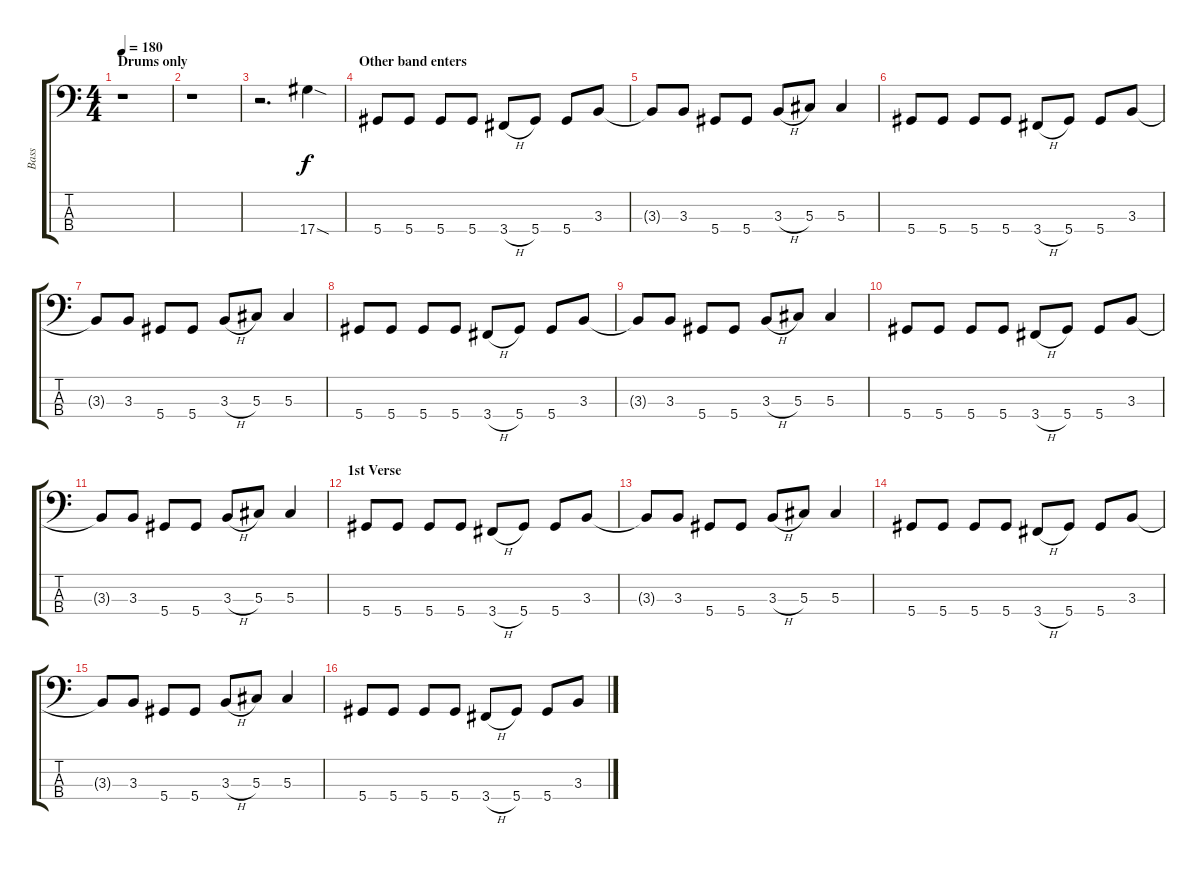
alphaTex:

\track ("Bass" "Bass") {instrument electricbasspick}
\staff {score tabs}
\tuning (Gb2 Db2 Ab1 Eb1) {hide}
\ts (4 4)
\section ("" "Drums only")
\tempo 180
\clef f4
\ks c
r.1{dy f instrument electricbasspick} |
r.1 |
r.2{d} 17.4{sod}.4 |
\section ("" "Other band enters")
5.4.8 5.4.8 5.4.8 5.4.8 3.4{h}.8 5.4.8 5.4.8 3.3.8 |
3.3{t}.8 3.3.8 5.4.8 5.4.8 3.3{h}.8 5.3.8 5.3.4 |
5.4.8 5.4.8 5.4.8 5.4.8 3.4{h}.8 5.4.8 5.4.8 3.3.8 |
3.3{t}.8 3.3.8 5.4.8 5.4.8 3.3{h}.8 5.3.8 5.3.4 |
5.4.8 5.4.8 5.4.8 5.4.8 3.4{h}.8 5.4.8 5.4.8 3.3.8 |
3.3{t}.8 3.3.8 5.4.8 5.4.8 3.3{h}.8 5.3.8 5.3.4 |
5.4.8 5.4.8 5.4.8 5.4.8 3.4{h}.8 5.4.8 5.4.8 3.3.8 |
3.3{t}.8 3.3.8 5.4.8 5.4.8 3.3{h}.8 5.3.8 5.3.4 |
\section ("" "1st Verse")
5.4.8 5.4.8 5.4.8 5.4.8 3.4{h}.8 5.4.8 5.4.8 3.3.8 |
3.3{t}.8 3.3.8 5.4.8 5.4.8 3.3{h}.8 5.3.8 5.3.4 |
5.4.8 5.4.8 5.4.8 5.4.8 3.4{h}.8 5.4.8 5.4.8 3.3.8 |
3.3{t}.8 3.3.8 5.4.8 5.4.8 3.3{h}.8 5.3.8 5.3.4 |
5.4.8 5.4.8 5.4.8 5.4.8 3.4{h}.8 5.4.8 5.4.8 3.3.8
